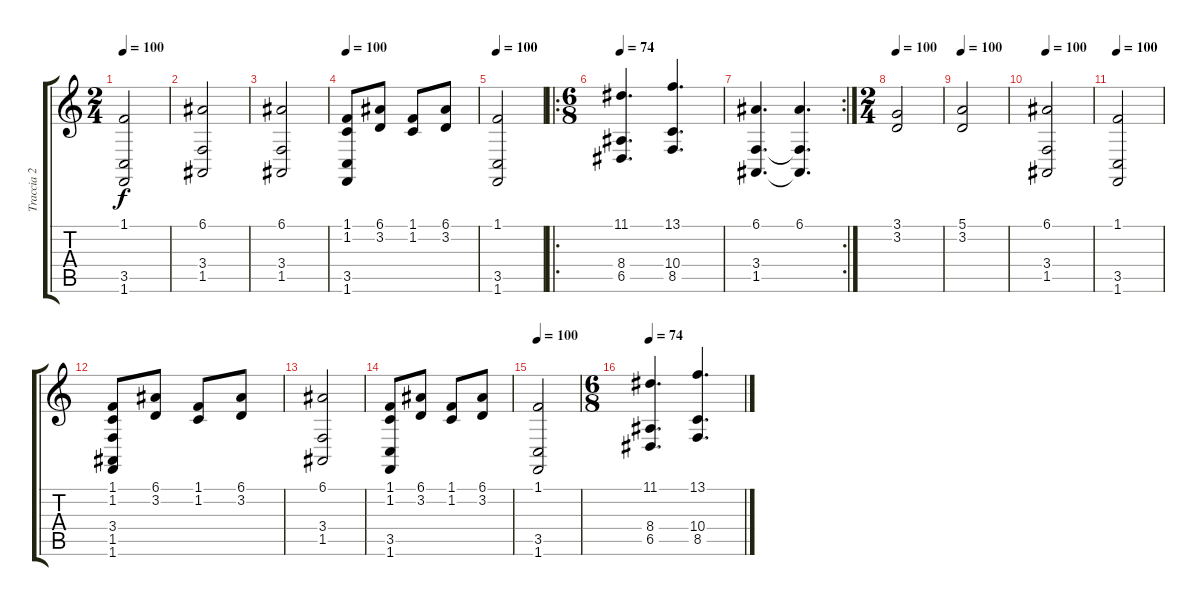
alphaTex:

\track ("Traccia 2" "Traccia 2") {instrument tremolostrings}
\staff {score tabs}
\tuning (E4 B3 G3 D3 A2 E2) {hide}
\ts (2 4)
\tempo 100
\clef g2
\ks c
(1.1 3.5 1.6).2{dy f} |
(6.1 3.4 1.5).2 |
(6.1 3.4 1.5).2 |
\tempo 100
(1.1 1.2 3.5 1.6).8 (6.1 3.2).8 (1.1 1.2).8 (6.1 3.2).8 |
\tempo 100
(1.1 3.5 1.6).2 |
\ro
\ts (6 8)
\tempo 74
(11.1 8.4 6.5).4{d} (13.1 10.4 8.5).4{d} |
\rc 2
(6.1 3.4 1.5).4{d} (6.1 3.4{t} 1.5{t}).4{d} |
\ts (2 4)
\tempo 100
(3.1 3.2).2 |
\tempo 100
(5.1 3.2).2 |
\tempo 100
(6.1 3.4 1.5).2 |
\tempo 100
(1.1 3.5 1.6).2 |
(1.1 1.2 3.4 1.5 1.6).8 (6.1 3.2).8 (1.1 1.2).8 (6.1 3.2).8 |
(6.1 3.4 1.5).2 |
(1.1 1.2 3.5 1.6).8 (6.1 3.2).8 (1.1 1.2).8 (6.1 3.2).8 |
\tempo 100
(1.1 3.5 1.6).2 |
\ts (6 8)
\tempo 74
(11.1 8.4 6.5).4{d} (13.1 10.4 8.5).4{d}
